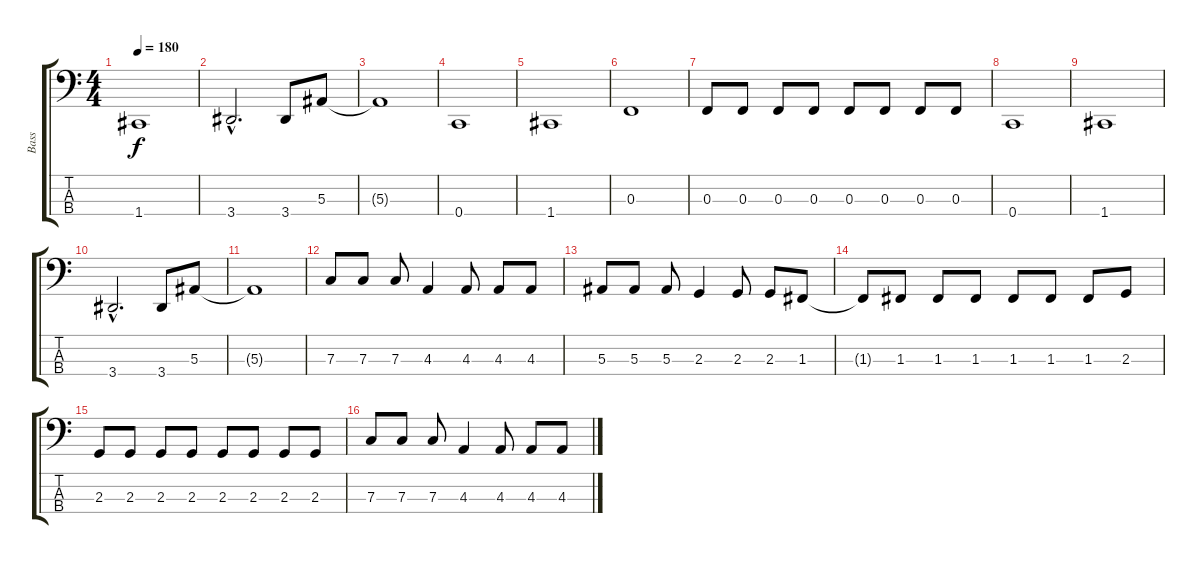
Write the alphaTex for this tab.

\track ("Bass" "Bass") {instrument electricbassfinger}
\staff {score tabs}
\tuning (Eb2 Bb1 F1 C1) {hide}
\ts (4 4)
\tempo 180
\clef f4
\ks c
1.4.1{dy f} |
3.4{hac}.2{d} 3.4.8 5.3.8 |
5.3{t}.1 |
0.4.1 |
1.4.1 |
0.3.1 |
0.3.8 0.3.8 0.3.8 0.3.8 0.3.8 0.3.8 0.3.8 0.3.8 |
0.4.1 |
1.4.1 |
3.4{hac}.2{d} 3.4.8 5.3.8 |
5.3{t}.1 |
7.3.8 7.3.8 7.3.8 4.3.4 4.3.8 4.3.8 4.3.8 |
5.3.8 5.3.8 5.3.8 2.3.4 2.3.8 2.3.8 1.3.8 |
1.3{t}.8 1.3.8 1.3.8 1.3.8 1.3.8 1.3.8 1.3.8 2.3.8 |
2.3.8 2.3.8 2.3.8 2.3.8 2.3.8 2.3.8 2.3.8 2.3.8 |
7.3.8 7.3.8 7.3.8 4.3.4 4.3.8 4.3.8 4.3.8
